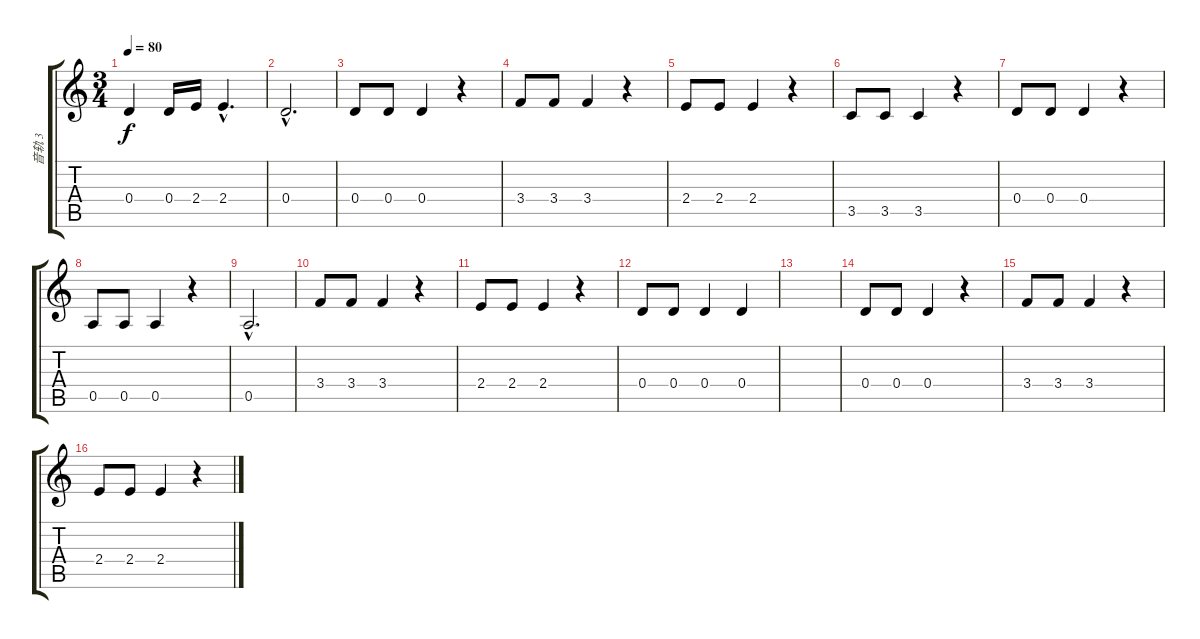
\track ("音轨 3" "音轨 3") {instrument electricbassfinger}
\staff {score tabs}
\tuning (E4 B3 G3 D3 A2 D2) {hide}
\ts (3 4)
\tempo 80
\clef g2
\ks c
0.4.4{dy f} 0.4.16 2.4.16 2.4{hac}.4{d} |
0.4{hac}.2{d} |
0.4.8 0.4.8 0.4.4 r.4 |
3.4.8 3.4.8 3.4.4 r.4 |
2.4.8 2.4.8 2.4.4 r.4 |
3.5.8 3.5.8 3.5.4 r.4 |
0.4.8 0.4.8 0.4.4 r.4 |
0.5.8 0.5.8 0.5.4 r.4 |
0.5{hac}.2{d} |
3.4.8 3.4.8 3.4.4 r.4 |
2.4.8 2.4.8 2.4.4 r.4 |
0.4.8 0.4.8 0.4.4 0.4.4 |
|
0.4.8 0.4.8 0.4.4 r.4 |
3.4.8 3.4.8 3.4.4 r.4 |
2.4.8 2.4.8 2.4.4 r.4
